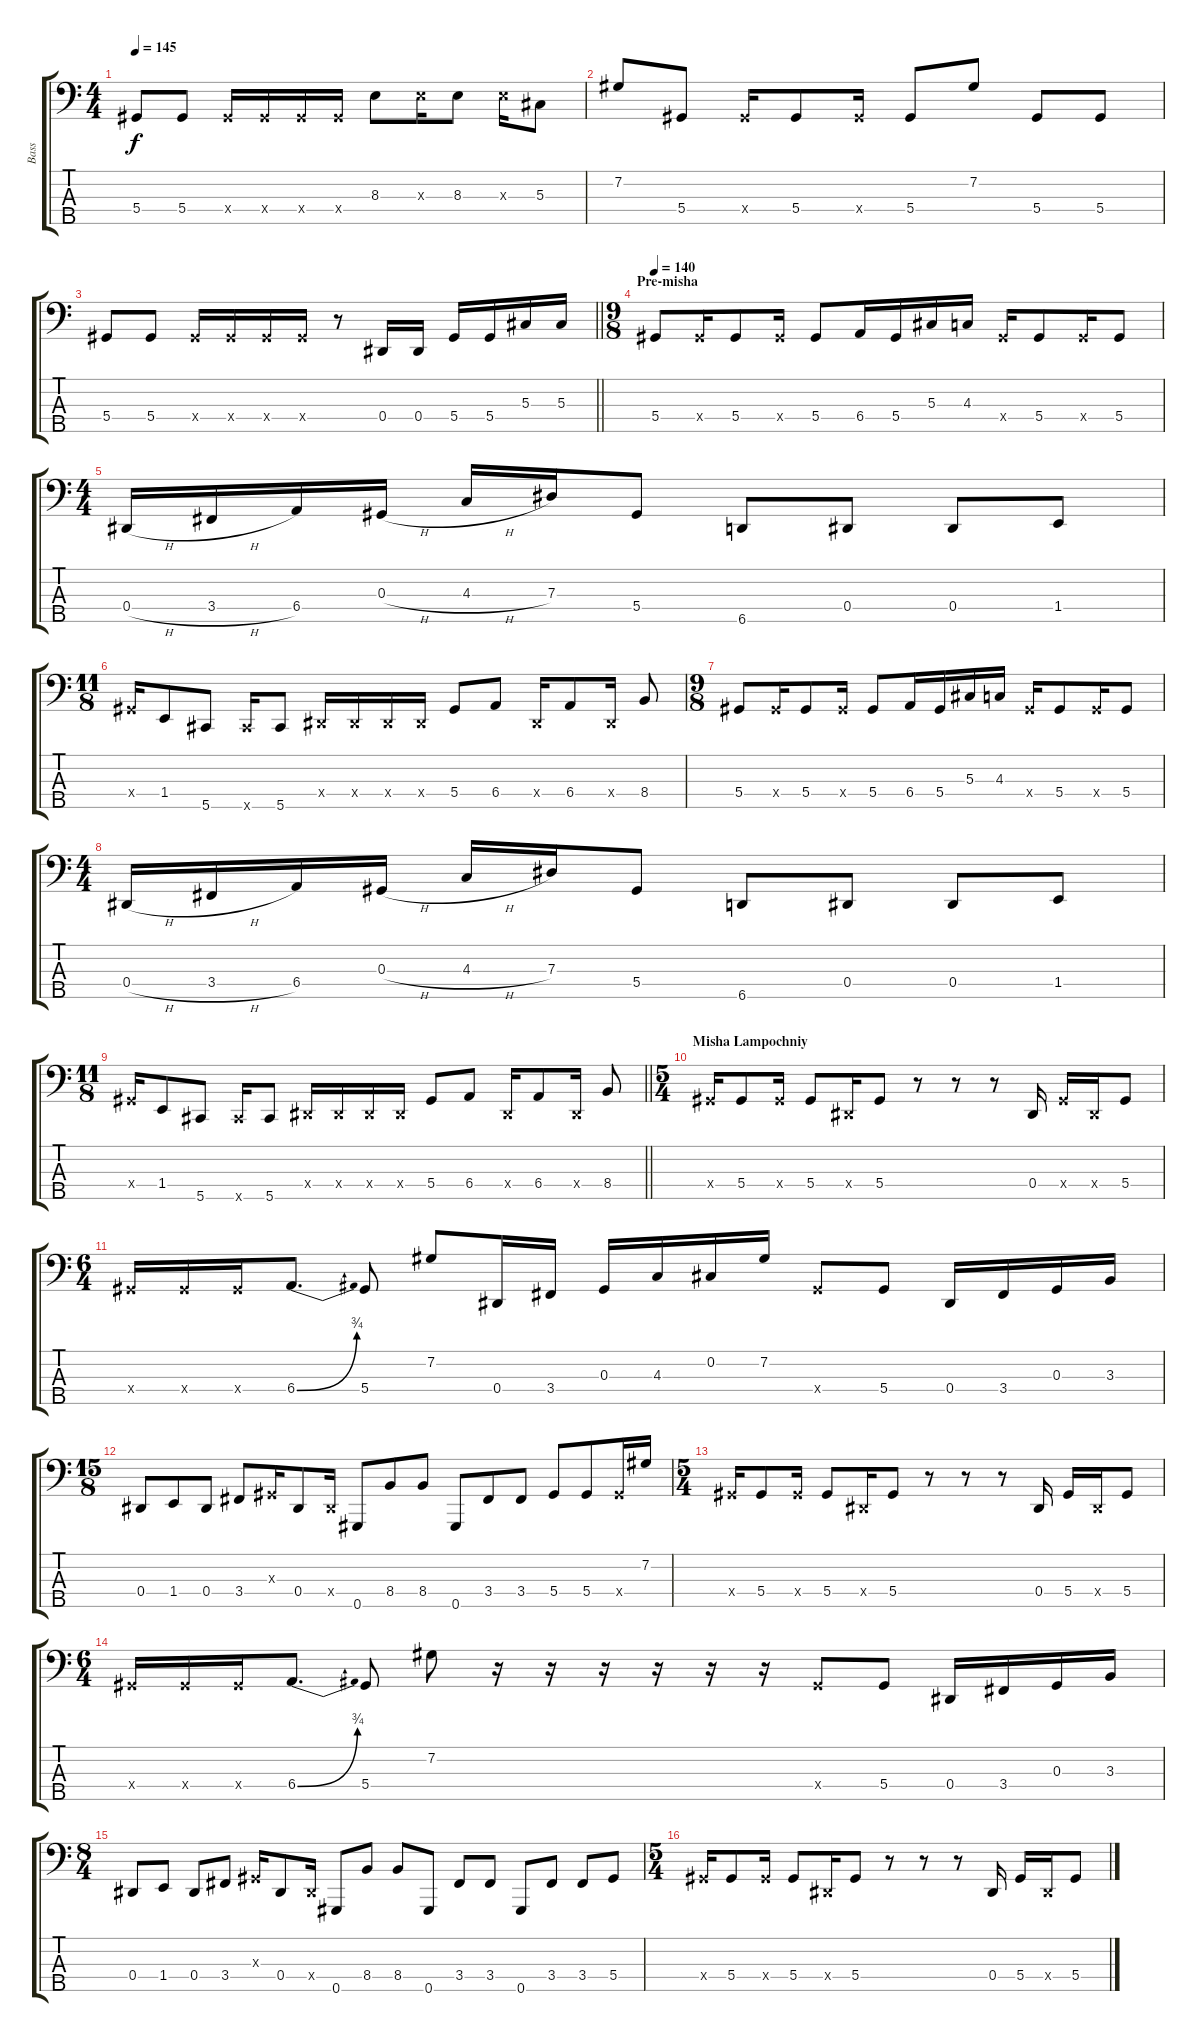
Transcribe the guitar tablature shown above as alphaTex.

\track ("Bass" "Bass") {instrument slapbass1}
\staff {score tabs}
\tuning (Gb2 Db2 Ab1 Eb1 Ab0) {hide}
\ts (4 4)
\tempo 145
\clef f4
\ks c
5.4.8{dy f} 5.4.8 5.4{x}.16 5.4{x}.16 5.4{x}.16 5.4{x}.16 8.3.8 8.3{x}.16 8.3.8 8.3{x}.16 5.3.8 |
7.2.8 5.4.8 5.4{x}.16 5.4.8 5.4{x}.16 5.4.8 7.2.8 5.4.8 5.4.8 |
\barLineRight lightlight
5.4.8 5.4.8 5.4{x}.16 5.4{x}.16 5.4{x}.16 5.4{x}.16 r.8 0.4.16 0.4.16 5.4.16 5.4.16 5.3.16 5.3.16 |
\ts (9 8)
\section ("" "Pre-misha")
\tempo 140
5.4.8 5.4{x}.16 5.4.8 5.4{x}.16 5.4.8 6.4.16 5.4.16 5.3.16 4.3.16 5.4{x}.16 5.4.8 5.4{x}.16 5.4.8 |
\ts (4 4)
0.4{h}.16 3.4{h}.16 6.4.16 0.3{h}.16 4.3{h}.16 7.3.16 5.4.8 6.5.8 0.4.8 0.4.8 1.4.8 |
\ts (11 8)
5.4{x}.16 1.4.8 5.5.8 5.5{x}.16 5.5.8 0.4{x}.16 0.4{x}.16 0.4{x}.16 0.4{x}.16 5.4.8 6.4.8 0.4{x}.16 6.4.8 0.4{x}.16 8.4.8 |
\ts (9 8)
5.4.8 5.4{x}.16 5.4.8 5.4{x}.16 5.4.8 6.4.16 5.4.16 5.3.16 4.3.16 5.4{x}.16 5.4.8 5.4{x}.16 5.4.8 |
\ts (4 4)
0.4{h}.16 3.4{h}.16 6.4.16 0.3{h}.16 4.3{h}.16 7.3.16 5.4.8 6.5.8 0.4.8 0.4.8 1.4.8 |
\ts (11 8)
\barLineRight lightlight
5.4{x}.16 1.4.8 5.5.8 5.5{x}.16 5.5.8 0.4{x}.16 0.4{x}.16 0.4{x}.16 0.4{x}.16 5.4.8 6.4.8 0.4{x}.16 6.4.8 0.4{x}.16 8.4.8 |
\ts (5 4)
\section ("" "Misha Lampochniy")
5.4{x}.16 5.4.8 5.4{x}.16 5.4.8 0.4{x}.16 5.4.8 r.8 r.8 r.8 0.4.16 5.4{x}.16 0.4{x}.16 5.4.8 |
\ts (6 4)
5.4{x}.16 5.4{x}.16 5.4{x}.16 6.4{be (bend 0 0 60 3)}.8{d} 5.4.8 7.2.8 0.4.16 3.4.16 0.3.16 4.3.16 0.2.16 7.2.16 5.4{x}.8 5.4.8 0.4.16 3.4.16 0.3.16 3.3.16 |
\ts (15 8)
0.4.8 1.4.8 0.4.8 3.4.8 0.3{x}.16 0.4.8 0.4{x}.16 0.5.8 8.4.8 8.4.8 0.5.8 3.4.8 3.4.8 5.4.8 5.4.8 5.4{x}.16 7.2.16 |
\ts (5 4)
5.4{x}.16 5.4.8 5.4{x}.16 5.4.8 0.4{x}.16 5.4.8 r.8 r.8 r.8 0.4.16 5.4.16 0.4{x}.16 5.4.8 |
\ts (6 4)
5.4{x}.16 5.4{x}.16 5.4{x}.16 6.4{be (bend 0 0 60 3)}.8{d} 5.4.8 7.2.8 r.16 r.16 r.16 r.16 r.16 r.16 5.4{x}.8 5.4.8 0.4.16 3.4.16 0.3.16 3.3.16 |
\ts (8 4)
0.4.8 1.4.8 0.4.8 3.4.8 0.3{x}.16 0.4.8 0.4{x}.16 0.5.8 8.4.8 8.4.8 0.5.8 3.4.8 3.4.8 0.5.8 3.4.8 3.4.8 5.4.8 |
\ts (5 4)
5.4{x}.16 5.4.8 5.4{x}.16 5.4.8 0.4{x}.16 5.4.8 r.8 r.8 r.8 0.4.16 5.4.16 0.4{x}.16 5.4.8
